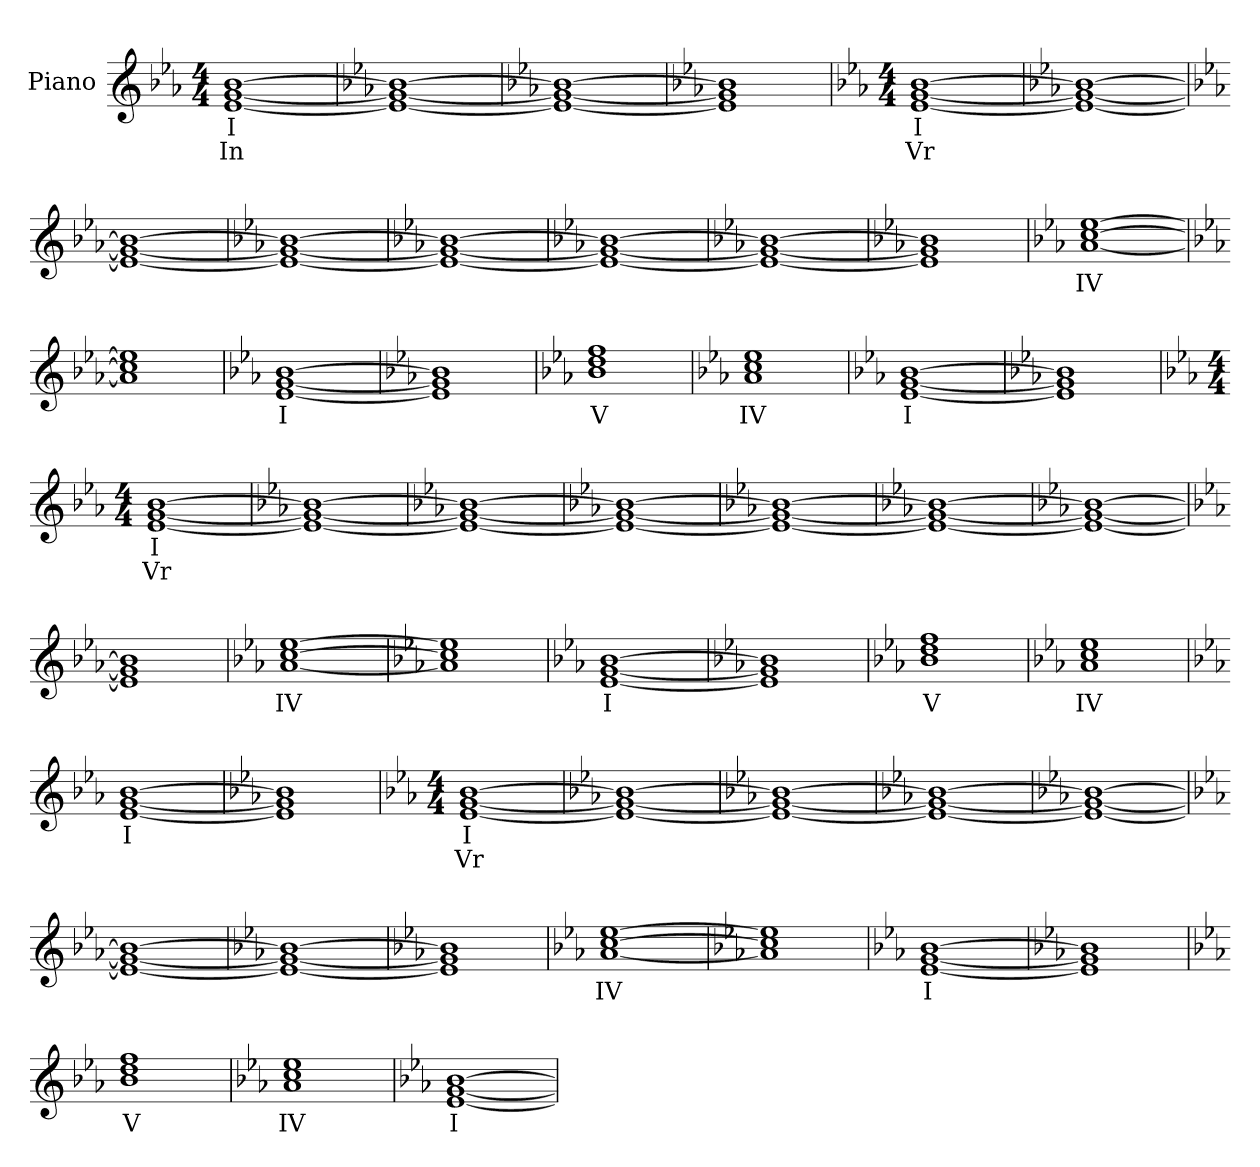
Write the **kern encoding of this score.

**kern	**text	**text
*part1	*part1	*part1
*staff1	*staff1	*staff1
*I"Piano	*	*
*I'Pno	*	*
*k[b-e-a-]	*	*
*E-:	*	*
*M4/4	*	*
=	=	=
[1e- [1g [1b-	I	In
=	=	=
*k[b-e-a-]	*	*
*E-:	*	*
1e-_ 1g_ 1b-_	.	.
=	=	=
*k[b-e-a-]	*	*
*E-:	*	*
1e-_ 1g_ 1b-_	.	.
=	=	=
*k[b-e-a-]	*	*
*E-:	*	*
1e-] 1g] 1b-]	.	.
=	=	=
*k[b-e-a-]	*	*
*E-:	*	*
*M4/4	*	*
[1e- [1g [1b-	I	Vr
=	=	=
*k[b-e-a-]	*	*
*E-:	*	*
1e-_ 1g_ 1b-_	.	.
=	=	=
*k[b-e-a-]	*	*
*E-:	*	*
1e-_ 1g_ 1b-_	.	.
=	=	=
*k[b-e-a-]	*	*
*E-:	*	*
1e-_ 1g_ 1b-_	.	.
=	=	=
*k[b-e-a-]	*	*
*E-:	*	*
1e-_ 1g_ 1b-_	.	.
=	=	=
*k[b-e-a-]	*	*
*E-:	*	*
1e-_ 1g_ 1b-_	.	.
=	=	=
*k[b-e-a-]	*	*
*E-:	*	*
1e-_ 1g_ 1b-_	.	.
=	=	=
*k[b-e-a-]	*	*
*E-:	*	*
1e-] 1g] 1b-]	.	.
=	=	=
*k[b-e-a-]	*	*
*E-:	*	*
[1a- [1cc [1ee-	IV	.
=	=	=
*k[b-e-a-]	*	*
*E-:	*	*
1a-] 1cc] 1ee-]	.	.
=	=	=
*k[b-e-a-]	*	*
*E-:	*	*
[1e- [1g [1b-	I	.
=	=	=
*k[b-e-a-]	*	*
*E-:	*	*
1e-] 1g] 1b-]	.	.
=	=	=
*k[b-e-a-]	*	*
*E-:	*	*
1b- 1dd 1ff	V	.
=	=	=
*k[b-e-a-]	*	*
*E-:	*	*
1a- 1cc 1ee-	IV	.
=	=	=
*k[b-e-a-]	*	*
*E-:	*	*
[1e- [1g [1b-	I	.
=	=	=
*k[b-e-a-]	*	*
*E-:	*	*
1e-] 1g] 1b-]	.	.
=	=	=
*k[b-e-a-]	*	*
*E-:	*	*
*M4/4	*	*
[1e- [1g [1b-	I	Vr
=	=	=
*k[b-e-a-]	*	*
*E-:	*	*
1e-_ 1g_ 1b-_	.	.
=	=	=
*k[b-e-a-]	*	*
*E-:	*	*
1e-_ 1g_ 1b-_	.	.
=	=	=
*k[b-e-a-]	*	*
*E-:	*	*
1e-_ 1g_ 1b-_	.	.
=	=	=
*k[b-e-a-]	*	*
*E-:	*	*
1e-_ 1g_ 1b-_	.	.
=	=	=
*k[b-e-a-]	*	*
*E-:	*	*
1e-_ 1g_ 1b-_	.	.
=	=	=
*k[b-e-a-]	*	*
*E-:	*	*
1e-_ 1g_ 1b-_	.	.
=	=	=
*k[b-e-a-]	*	*
*E-:	*	*
1e-] 1g] 1b-]	.	.
=	=	=
*k[b-e-a-]	*	*
*E-:	*	*
[1a- [1cc [1ee-	IV	.
=	=	=
*k[b-e-a-]	*	*
*E-:	*	*
1a-] 1cc] 1ee-]	.	.
=	=	=
*k[b-e-a-]	*	*
*E-:	*	*
[1e- [1g [1b-	I	.
=	=	=
*k[b-e-a-]	*	*
*E-:	*	*
1e-] 1g] 1b-]	.	.
=	=	=
*k[b-e-a-]	*	*
*E-:	*	*
1b- 1dd 1ff	V	.
=	=	=
*k[b-e-a-]	*	*
*E-:	*	*
1a- 1cc 1ee-	IV	.
=	=	=
*k[b-e-a-]	*	*
*E-:	*	*
[1e- [1g [1b-	I	.
=	=	=
*k[b-e-a-]	*	*
*E-:	*	*
1e-] 1g] 1b-]	.	.
=	=	=
*k[b-e-a-]	*	*
*E-:	*	*
*M4/4	*	*
[1e- [1g [1b-	I	Vr
=	=	=
*k[b-e-a-]	*	*
*E-:	*	*
1e-_ 1g_ 1b-_	.	.
=	=	=
*k[b-e-a-]	*	*
*E-:	*	*
1e-_ 1g_ 1b-_	.	.
=	=	=
*k[b-e-a-]	*	*
*E-:	*	*
1e-_ 1g_ 1b-_	.	.
=	=	=
*k[b-e-a-]	*	*
*E-:	*	*
1e-_ 1g_ 1b-_	.	.
=	=	=
*k[b-e-a-]	*	*
*E-:	*	*
1e-_ 1g_ 1b-_	.	.
=	=	=
*k[b-e-a-]	*	*
*E-:	*	*
1e-_ 1g_ 1b-_	.	.
=	=	=
*k[b-e-a-]	*	*
*E-:	*	*
1e-] 1g] 1b-]	.	.
=	=	=
*k[b-e-a-]	*	*
*E-:	*	*
[1a- [1cc [1ee-	IV	.
=	=	=
*k[b-e-a-]	*	*
*E-:	*	*
1a-] 1cc] 1ee-]	.	.
=	=	=
*k[b-e-a-]	*	*
*E-:	*	*
[1e- [1g [1b-	I	.
=	=	=
*k[b-e-a-]	*	*
*E-:	*	*
1e-] 1g] 1b-]	.	.
=	=	=
*k[b-e-a-]	*	*
*E-:	*	*
1b- 1dd 1ff	V	.
=	=	=
*k[b-e-a-]	*	*
*E-:	*	*
1a- 1cc 1ee-	IV	.
=	=	=
*k[b-e-a-]	*	*
*E-:	*	*
[1e- [1g [1b-	I	.
=	=	=
*-	*-	*-
